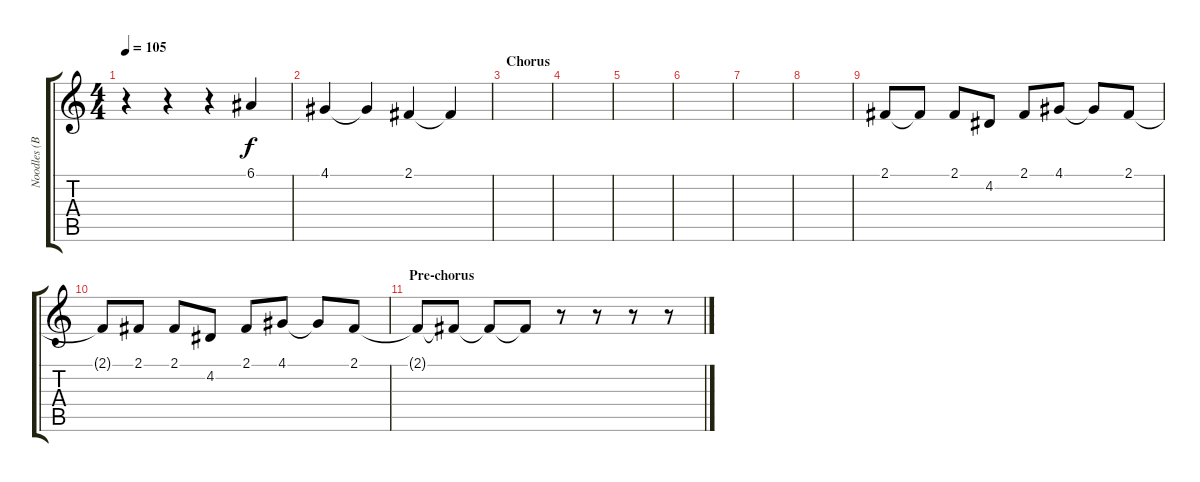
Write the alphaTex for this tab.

\track ("Noodles (Backvocals)" "Noodles (B") {instrument bassoon}
\staff {score tabs}
\tuning (E4 B3 G3 D3 A2 E2) {hide}
\ts (4 4)
\tempo 105
\clef g2
\ks c
r.4{dy f} r.4 r.4 6.1.4 |
4.1.4 4.1{t}.4 2.1.4 2.1{t}.4 |
\section ("" "Chorus")
|
|
|
|
|
|
2.1.8 2.1{t}.8 2.1.8 4.2.8 2.1.8 4.1.8 4.1{t}.8 2.1.8 |
2.1{t}.8 2.1.8 2.1.8 4.2.8 2.1.8 4.1.8 4.1{t}.8 2.1.8 |
\section ("" "Pre-chorus")
2.1{t}.8 2.1{t}.8 2.1{t}.8 2.1{t}.8 r.8 r.8 r.8 r.8
